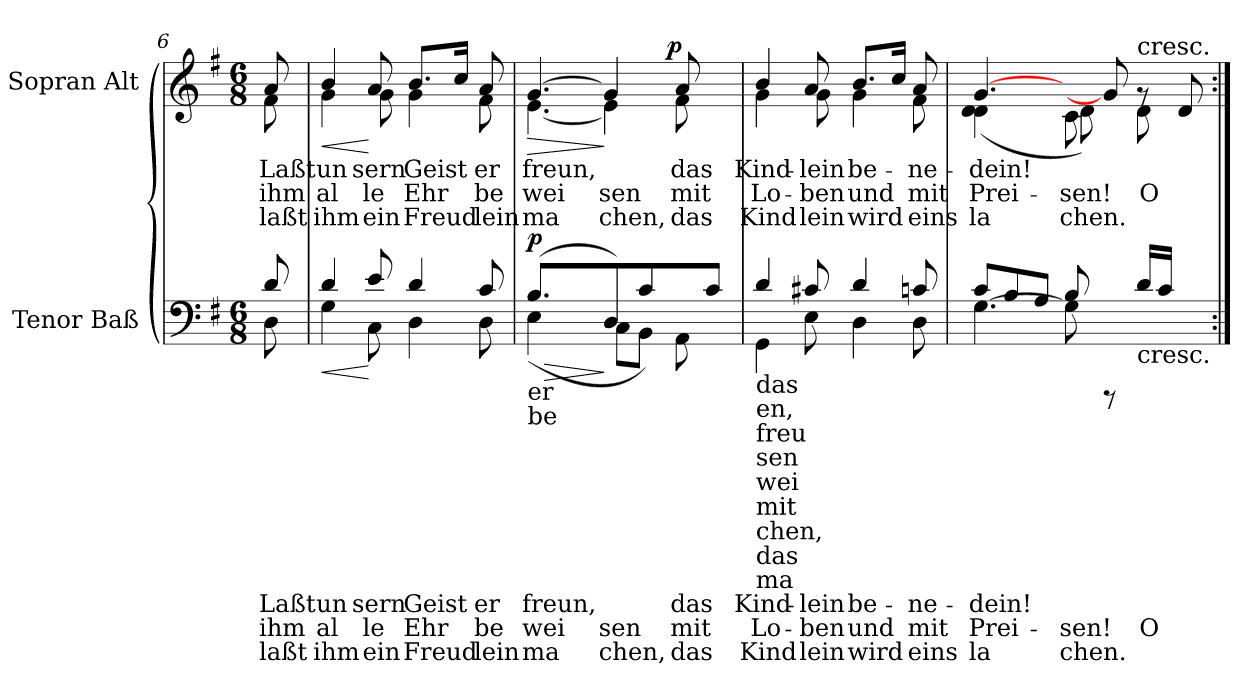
**kern	**text	**text	**text	**dynam	**kern	**text	**text	**text	**dynam
*part2	*part2	*part2	*part2	*part2	*part1	*part1	*part1	*part1	*part1
*staff2	*staff2	*staff2	*staff2	*staff2	*staff1	*staff1	*staff1	*staff1	*staff1
*I"Tenor  Baß	*	*	*	*	*I"Sopran  Alt	*	*	*	*
*clefF4	*	*	*	*	*clefG2	*	*	*	*
*k[f#]	*	*	*	*	*k[f#]	*	*	*	*
*G:	*	*	*	*	*G:	*	*	*	*
*M6/8	*	*	*	*	*M6/8	*	*	*	*
=6	=6	=6	=6	=6	=6	=6	=6	=6	=6
*^	*	*	*	*	*	*	*	*	*
!	!	!LO:LY:a:rj	!LO:LY:a:rj	!LO:LY:a:rj	!	!	!LO:LY:b:rj	!LO:LY:b:rj	!LO:LY:b:rj	!
*	*	*	*	*	*	*^	*	*	*	*
8d/	8D\	Laßt	ihm	laßt	.	8f#\	8a/	Laßt	ihm	laßt	.
=7	=7	=7	=7	=7	=7	=7	=7	=7	=7	=7	=7
!	!	!LO:LY:a:rj	!LO:LY:a:rj	!LO:LY:a:rj	!LO:HP:b	!	!	!LO:LY:b:rj	!LO:LY:b:rj	!LO:LY:b:rj	!LO:HP:b
4d/	4G\	un	al	ihm	<	4b/	4g\	un	al	ihm	<
!	!	!LO:LY:a:rj	!LO:LY:a:rj	!LO:LY:a:rj	!	!	!	!LO:LY:b:rj	!LO:LY:b:rj	!LO:LY:b:rj	!
8e/	8C\	sern	le	ein	[	8a/	8g\	sern	le	ein	[
!	!	!LO:LY:a:rj	!LO:LY:a:rj	!LO:LY:a:rj	!	!	!	!LO:LY:b:rj	!LO:LY:b:rj	!LO:LY:b:rj	!
4d/	4D\	Geist	Ehr	Freud	.	4g\	8.b/L	Geist	Ehr	Freud	.
!	!	!	!	!	!	!	!	!LO:LY:b:rj	!LO:LY:b:rj	!LO:LY:b:rj	!
.	.	.	.	.	.	.	16cc/J	.	.	.	.
!	!	!LO:LY:a:rj	!LO:LY:a:rj	!LO:LY:a:rj	!	!	!	!LO:LY:b:rj	!LO:LY:b:rj	!LO:LY:b:rj	!
8c/	8D\	er	be	lein	.	8a/	8f#\	er	be	lein	.
=8	=8	=8	=8	=8	=8	=8	=8	=8	=8	=8	=8
!LO:TX:b:t=er	!	!	!	!	!	!	!	!	!	!	!
!LO:TX:b:t=be	!	!	!	!	!	!	!	!	!	!	!
!	!	!LO:LY:a:rj	!LO:LY:a:rj	!LO:LY:a:rj	!LO:HP:b	!	!	!LO:LY:b:rj	!LO:LY:b:rj	!LO:LY:b:rj	!LO:HP:b
!	!	!	!	!	!LO:DY:n=1:b	!	!	!	!	!	!
*	*	*	*	*	*	*	*^	*	*	*	*
(>4.B/	(<4E\	freun,	wei	ma	> p	[>4.g/	[<4.e\	2ryy	freun,	wei	ma	>
.	8ryy	.	.	.	.	.	.	.	.	.	.	.
!	!	!LO:LY:a:rj	!LO:LY:a:rj	!LO:LY:a:rj	!	!	!	!	!	!	!	!
!	!	!LO:LY:a:rj	!LO:LY:a:rj	!LO:LY:a:rj	!	!	!	!	!LO:LY:b:rj	!LO:LY:b:rj	!LO:LY:b:rj	!
8D\)	8C\L	.	sen	chen,	]	4g/]	4e\]	.	.	sen	chen,	]
!	!	!LO:LY:a:rj	!LO:LY:a:rj	!LO:LY:a:rj	!	!	!	!	!	!	!	!
4c/)	8BB\J	.	.	.	.	.	.	16..ryy	.	.	.	.
!	!	!	!	!	!	!	!	!	!	!	!	!LO:DY:a
.	.	.	.	.	.	.	.	4ryy	.	.	.	p
!	!	!LO:LY:a:rj	!LO:LY:a:rj	!LO:LY:a:rj	!	!	!	!	!LO:LY:b:rj	!LO:LY:b:rj	!LO:LY:b:rj	!
.	8AA\	das	mit	das	.	8a/	8f#\	.	das	mit	das	.
8c/J	8ryy	.	.	.	.	8ryy	8ryy	.	.	.	.	.
.	.	.	.	.	.	.	.	64ryy	.	.	.	.
!!LO:LB:g=z
=9	=9	=9	=9	=9	=9	=9	=9	=9	=9	=9	=9	=9
!LO:TX:b:t=das	!	!	!	!	!	!	!	!	!	!	!	!
!LO:TX:b:t=en,	!	!	!	!	!	!	!	!	!	!	!	!
!LO:TX:b:t=freu	!	!	!	!	!	!	!	!	!	!	!	!
!LO:TX:b:t=sen	!	!	!	!	!	!	!	!	!	!	!	!
!LO:TX:b:t=wei	!	!	!	!	!	!	!	!	!	!	!	!
!LO:TX:b:t=mit	!	!	!	!	!	!	!	!	!	!	!	!
!LO:TX:b:t=chen,	!	!	!	!	!	!	!	!	!	!	!	!
!LO:TX:b:t=das	!	!	!	!	!	!	!	!	!	!	!	!
!LO:TX:b:t=ma	!	!	!	!	!	!	!	!	!	!	!	!
!	!	!LO:LY:a:rj	!LO:LY:a:rj	!LO:LY:a:rj	!	!	!	!	!LO:LY:b:rj	!LO:LY:b:rj	!LO:LY:b:rj	!
*	*	*	*	*	*	*	*v	*v	*	*	*	*
4d/	4GG\	Kind-	-Lo-	-Kind	.	4b/	4g\	Kind-	-Lo-	-Kind	.
!	!	!LO:LY:a:rj	!LO:LY:a:rj	!LO:LY:a:rj	!	!	!	!LO:LY:b:rj	!LO:LY:b:rj	!LO:LY:b:rj	!
8c#X/	8E\	lein	ben	lein	.	8a/	8g\	lein	ben	lein	.
!	!	!LO:LY:a:rj	!LO:LY:a:rj	!LO:LY:a:rj	!	!	!	!LO:LY:b:rj	!LO:LY:b:rj	!LO:LY:b:rj	!
4d/	4D\	be-	-und	wird	.	4g\	8.b/L	be-	-und	wird	.
!	!	!	!	!	!	!	!	!LO:LY:b:rj	!LO:LY:b:rj	!LO:LY:b:rj	!
.	.	.	.	.	.	.	16cc/J	.	-	-	.
!	!	!LO:LY:a:rj	!LO:LY:a:rj	!LO:LY:a:rj	!	!	!	!LO:LY:b:rj	!LO:LY:b:rj	!LO:LY:b:rj	!
8D\	8cn/	ne-	-mit	eins	.	8f#\	8a/	ne-	-mit	eins	.
=10	=10	=10	=10	=10	=10	=10	=10	=10	=10	=10	=10
!	!	!LO:LY:a:rj	!LO:LY:a:rj	!LO:LY:a:rj	!	!	!	!LO:LY:b:rj	!LO:LY:b:rj	!LO:LY:b:rj	!
[<4.G\	8c/L	dein!	Prei-	-la	.	[>4.g/	(<(<4d\ 4d\	dein!	Prei-	-la	.
!	!	!LO:LY:a:rj	!LO:LY:a:rj	!LO:LY:a:rj	!	!	!	!	!	!	!
.	8B/	.	.	.	.	.	.	.	.	.	.
!	!	!LO:LY:a:rj	!LO:LY:a:rj	!LO:LY:a:rj	!	!	!	!	!	!	!
.	8A/J	.	.	.	.	.	8ryy	.	.	.	.
!	!	!LO:LY:a:rj	!LO:LY:a:rj	!LO:LY:a:rj	!	!	!	!LO:LY:b:rj	!LO:LY:b:rj	!LO:LY:b:rj	!
!	!	!	!	!	!	!	!	!LO:LY:b:rj	!LO:LY:b:rj	!LO:LY:b:rj	!
8B/	8G\]	.	sen!	chen.	.	8c\)	8d\)	.	sen!	chen.	.
8rCCC	8ryy	.	.	.	.	8g/]	8ryy	.	.	.	.
!	!	!	!	!	!	!LO:TX:a:t=cresc.	!	!	!	!	!
!LO:TX:b:t=cresc.	!	!	!	!	!	!	!	!	!	!	!
!	!	!LO:LY:a:rj	!LO:LY:a:rj	!LO:LY:a:rj	!	!	!	!LO:LY:b:rj	!LO:LY:b:rj	!LO:LY:b:rj	!
16d/L	4ryy	.	O	.	.	8rf	8d\	.	O	.	.
!	!	!LO:LY:a:rj	!LO:LY:a:rj	!LO:LY:a:rj	!	!	!	!	!	!	!
16c/J	.	.	.	.	.	.	.	.	.	.	.
8ryy	.	.	.	.	.	8d/	8ryy	.	.	.	.
*v	*v	*	*	*	*	*	*	*	*	*	*
*	*	*	*	*	*v	*v	*	*	*	*
=:|!	=:|!	=:|!	=:|!	=:|!	=:|!	=:|!	=:|!	=:|!	=:|!
*-	*-	*-	*-	*-	*-	*-	*-	*-	*-
